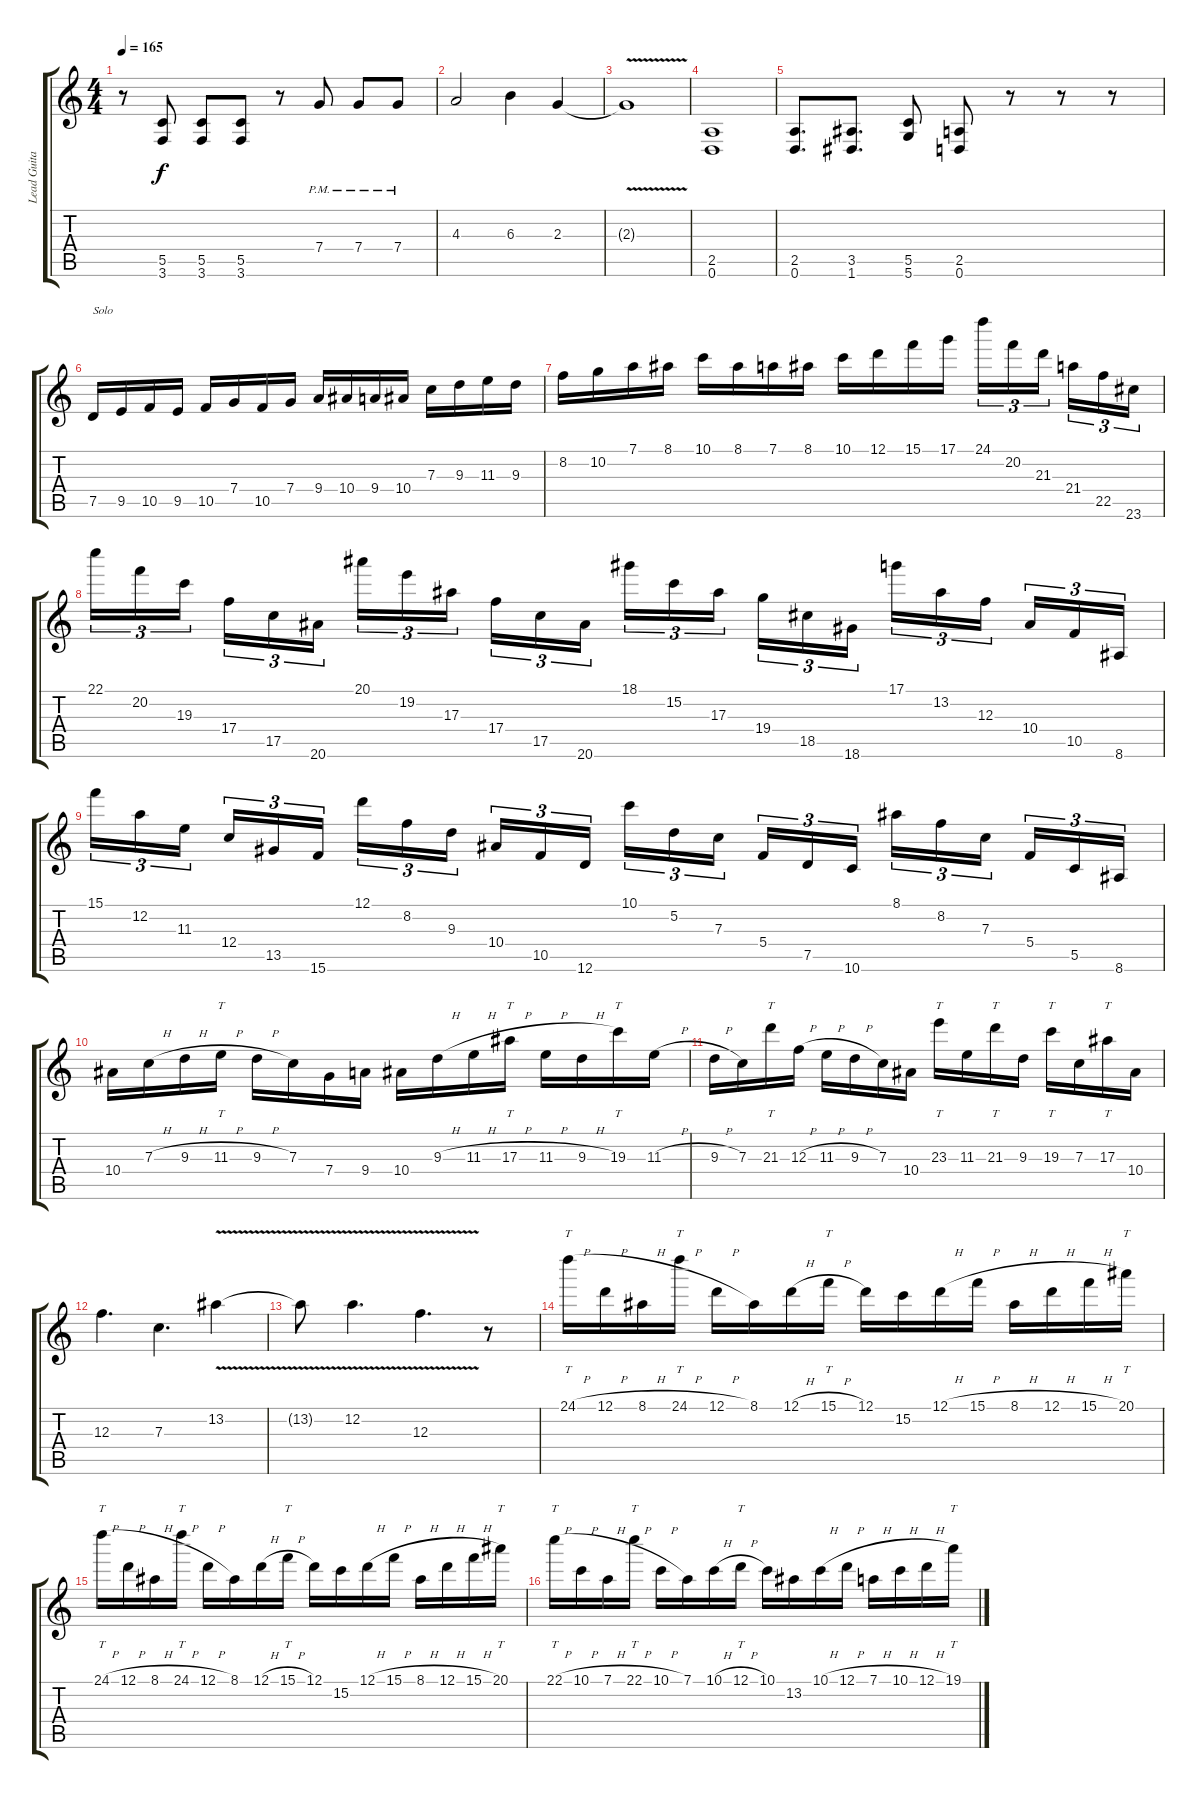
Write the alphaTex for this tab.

\track ("Lead Guitar" "Lead Guita") {instrument distortionguitar}
\staff {score tabs}
\tuning (D4 A3 F3 C3 G2 D2) {hide}
\ts (4 4)
\tempo 165
\clef g2
\ks c
r.8{dy f} (5.5 3.6).8 (5.5 3.6).8 (5.5 3.6).8 r.8 7.4{pm}.8 7.4{pm}.8 7.4{pm}.8 |
4.3.2 6.3.4 2.3.4 |
2.3{v t}.1 |
(2.5 0.6).1 |
(2.5 0.6).8{d} (3.5 1.6).8{d} (5.5 5.6).8 (2.5 0.6).8 r.8 r.8 r.8 |
7.5.16{txt "Solo"} 9.5.16 10.5.16 9.5.16 10.5.16 7.4.16 10.5.16 7.4.16 9.4.16 10.4.16 9.4.16 10.4.16 7.3.16 9.3.16 11.3.16 9.3.16 |
8.2.16 10.2.16 7.1.16 8.1.16 10.1.16 8.1.16 7.1.16 8.1.16 10.1.16 12.1.16 15.1.16 17.1.16 24.1.16{tu (3 2)} 20.2.16{tu (3 2)} 21.3.16{tu (3 2)} 21.4.16{tu (3 2)} 22.5.16{tu (3 2)} 23.6.16{tu (3 2)} |
22.1.16{tu (3 2)} 20.2.16{tu (3 2)} 19.3.16{tu (3 2)} 17.4.16{tu (3 2)} 17.5.16{tu (3 2)} 20.6.16{tu (3 2)} 20.1.16{tu (3 2)} 19.2.16{tu (3 2)} 17.3.16{tu (3 2)} 17.4.16{tu (3 2)} 17.5.16{tu (3 2)} 20.6.16{tu (3 2)} 18.1.16{tu (3 2)} 15.2.16{tu (3 2)} 17.3.16{tu (3 2)} 19.4.16{tu (3 2)} 18.5.16{tu (3 2)} 18.6.16{tu (3 2)} 17.1.16{tu (3 2)} 13.2.16{tu (3 2)} 12.3.16{tu (3 2)} 10.4.16{tu (3 2)} 10.5.16{tu (3 2)} 8.6.16{tu (3 2)} |
15.1.16{tu (3 2)} 12.2.16{tu (3 2)} 11.3.16{tu (3 2)} 12.4.16{tu (3 2)} 13.5.16{tu (3 2)} 15.6.16{tu (3 2)} 12.1.16{tu (3 2)} 8.2.16{tu (3 2)} 9.3.16{tu (3 2)} 10.4.16{tu (3 2)} 10.5.16{tu (3 2)} 12.6.16{tu (3 2)} 10.1.16{tu (3 2)} 5.2.16{tu (3 2)} 7.3.16{tu (3 2)} 5.4.16{tu (3 2)} 7.5.16{tu (3 2)} 10.6.16{tu (3 2)} 8.1.16{tu (3 2)} 8.2.16{tu (3 2)} 7.3.16{tu (3 2)} 5.4.16{tu (3 2)} 5.5.16{tu (3 2)} 8.6.16{tu (3 2)} |
10.4.16 7.3{h}.16 9.3{h}.16 11.3{h}.16{tt} 9.3{h}.16 7.3.16 7.4.16 9.4.16 10.4.16 9.3{h}.16 11.3{h}.16 17.3{h}.16{tt} 11.3{h}.16 9.3{h}.16 19.3.16{tt} 11.3{h}.16 |
9.3{h}.16 7.3.16 21.3.16{tt} 12.3{h}.16 11.3{h}.16 9.3{h}.16 7.3.16 10.4.16 23.3.16{tt} 11.3.16 21.3.16{tt} 9.3.16 19.3.16{tt} 7.3.16 17.3.16{tt} 10.4.16 |
12.3.4{d} 7.3.4{d} 13.2{v}.4 |
13.2{v t}.8 12.2{v}.4{d} 12.3{v}.4{d} r.8 |
24.1{h}.16{tt} 12.1{h}.16 8.1{h}.16 24.1{h}.16{tt} 12.1{h}.16 8.1.16 12.1{h}.16 15.1{h}.16{tt} 12.1.16 15.2.16 12.1{h}.16 15.1{h}.16 8.1{h}.16 12.1{h}.16 15.1{h}.16 20.1.16{tt} |
24.1{h}.16{tt} 12.1{h}.16 8.1{h}.16 24.1{h}.16{tt} 12.1{h}.16 8.1.16 12.1{h}.16 15.1{h}.16{tt} 12.1.16 15.2.16 12.1{h}.16 15.1{h}.16 8.1{h}.16 12.1{h}.16 15.1{h}.16 20.1.16{tt} |
22.1{h}.16{tt} 10.1{h}.16 7.1{h}.16 22.1{h}.16{tt} 10.1{h}.16 7.1.16 10.1{h}.16 12.1{h}.16{tt} 10.1.16 13.2.16 10.1{h}.16 12.1{h}.16 7.1{h}.16 10.1{h}.16 12.1{h}.16 19.1.16{tt}
